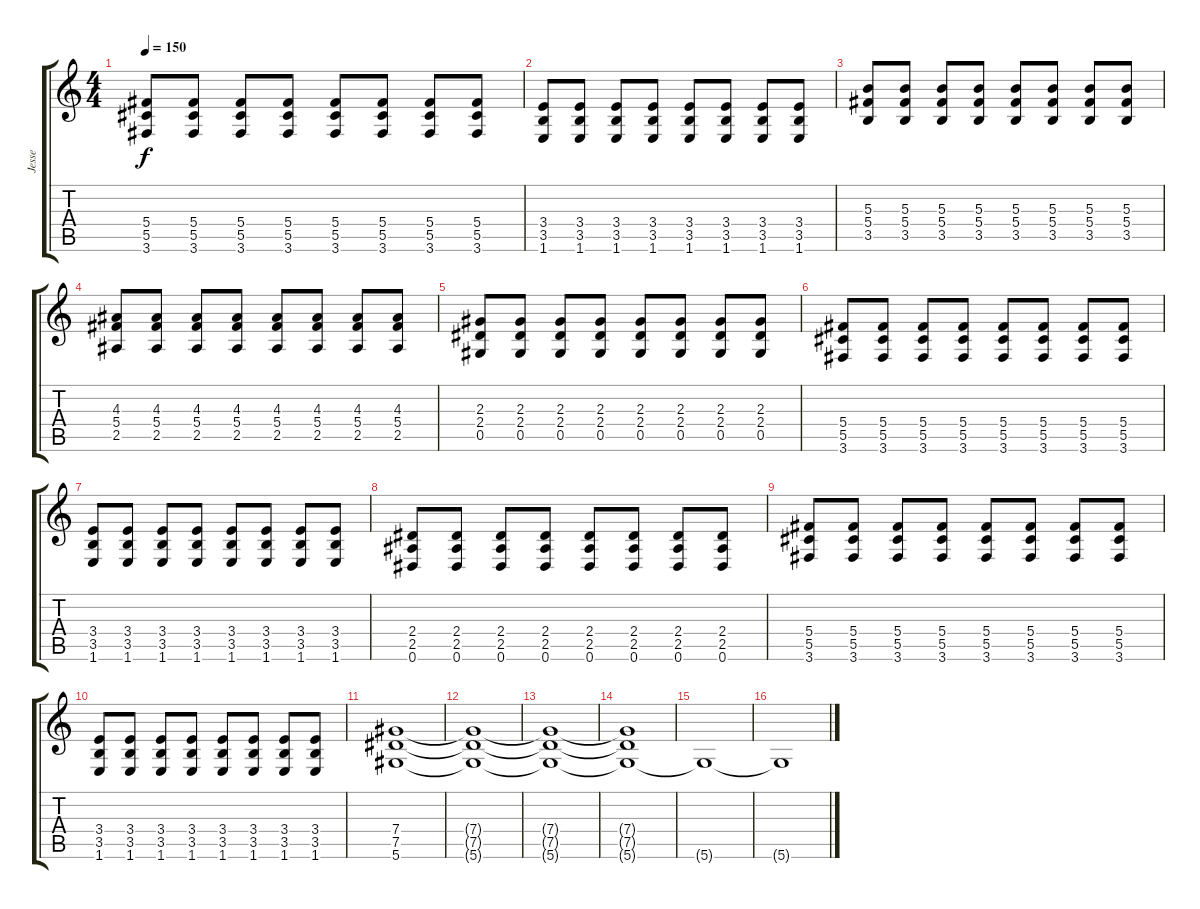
\track ("Jesse" "Jesse") {instrument overdrivenguitar}
\staff {score tabs}
\tuning (Eb4 Bb3 Gb3 Db3 Ab2 Eb2) {hide}
\ts (4 4)
\tempo 150
\clef g2
\ks c
(5.4 5.5 3.6).8{dy f} (5.4 5.5 3.6).8 (5.4 5.5 3.6).8 (5.4 5.5 3.6).8 (5.4 5.5 3.6).8 (5.4 5.5 3.6).8 (5.4 5.5 3.6).8 (5.4 5.5 3.6).8 |
(3.4 3.5 1.6).8 (3.4 3.5 1.6).8 (3.4 3.5 1.6).8 (3.4 3.5 1.6).8 (3.4 3.5 1.6).8 (3.4 3.5 1.6).8 (3.4 3.5 1.6).8 (3.4 3.5 1.6).8 |
(5.3 5.4 3.5).8 (5.3 5.4 3.5).8 (5.3 5.4 3.5).8 (5.3 5.4 3.5).8 (5.3 5.4 3.5).8 (5.3 5.4 3.5).8 (5.3 5.4 3.5).8 (5.3 5.4 3.5).8 |
(4.3 5.4 2.5).8 (4.3 5.4 2.5).8 (4.3 5.4 2.5).8 (4.3 5.4 2.5).8 (4.3 5.4 2.5).8 (4.3 5.4 2.5).8 (4.3 5.4 2.5).8 (4.3 5.4 2.5).8 |
(2.3 2.4 0.5).8 (2.3 2.4 0.5).8 (2.3 2.4 0.5).8 (2.3 2.4 0.5).8 (2.3 2.4 0.5).8 (2.3 2.4 0.5).8 (2.3 2.4 0.5).8 (2.3 2.4 0.5).8 |
(5.4 5.5 3.6).8 (5.4 5.5 3.6).8 (5.4 5.5 3.6).8 (5.4 5.5 3.6).8 (5.4 5.5 3.6).8 (5.4 5.5 3.6).8 (5.4 5.5 3.6).8 (5.4 5.5 3.6).8 |
(3.4 3.5 1.6).8 (3.4 3.5 1.6).8 (3.4 3.5 1.6).8 (3.4 3.5 1.6).8 (3.4 3.5 1.6).8 (3.4 3.5 1.6).8 (3.4 3.5 1.6).8 (3.4 3.5 1.6).8 |
(2.4 2.5 0.6).8 (2.4 2.5 0.6).8 (2.4 2.5 0.6).8 (2.4 2.5 0.6).8 (2.4 2.5 0.6).8 (2.4 2.5 0.6).8 (2.4 2.5 0.6).8 (2.4 2.5 0.6).8 |
(5.4 5.5 3.6).8 (5.4 5.5 3.6).8 (5.4 5.5 3.6).8 (5.4 5.5 3.6).8 (5.4 5.5 3.6).8 (5.4 5.5 3.6).8 (5.4 5.5 3.6).8 (5.4 5.5 3.6).8 |
(3.4 3.5 1.6).8 (3.4 3.5 1.6).8 (3.4 3.5 1.6).8 (3.4 3.5 1.6).8 (3.4 3.5 1.6).8 (3.4 3.5 1.6).8 (3.4 3.5 1.6).8 (3.4 3.5 1.6).8 |
(7.4 7.5 5.6).1 |
(7.4{t} 7.5{t} 5.6{t}).1 |
(7.4{t} 7.5{t} 5.6{t}).1 |
(7.4{t} 7.5{t} 5.6{t}).1 |
5.6{t}.1 |
5.6{t}.1
